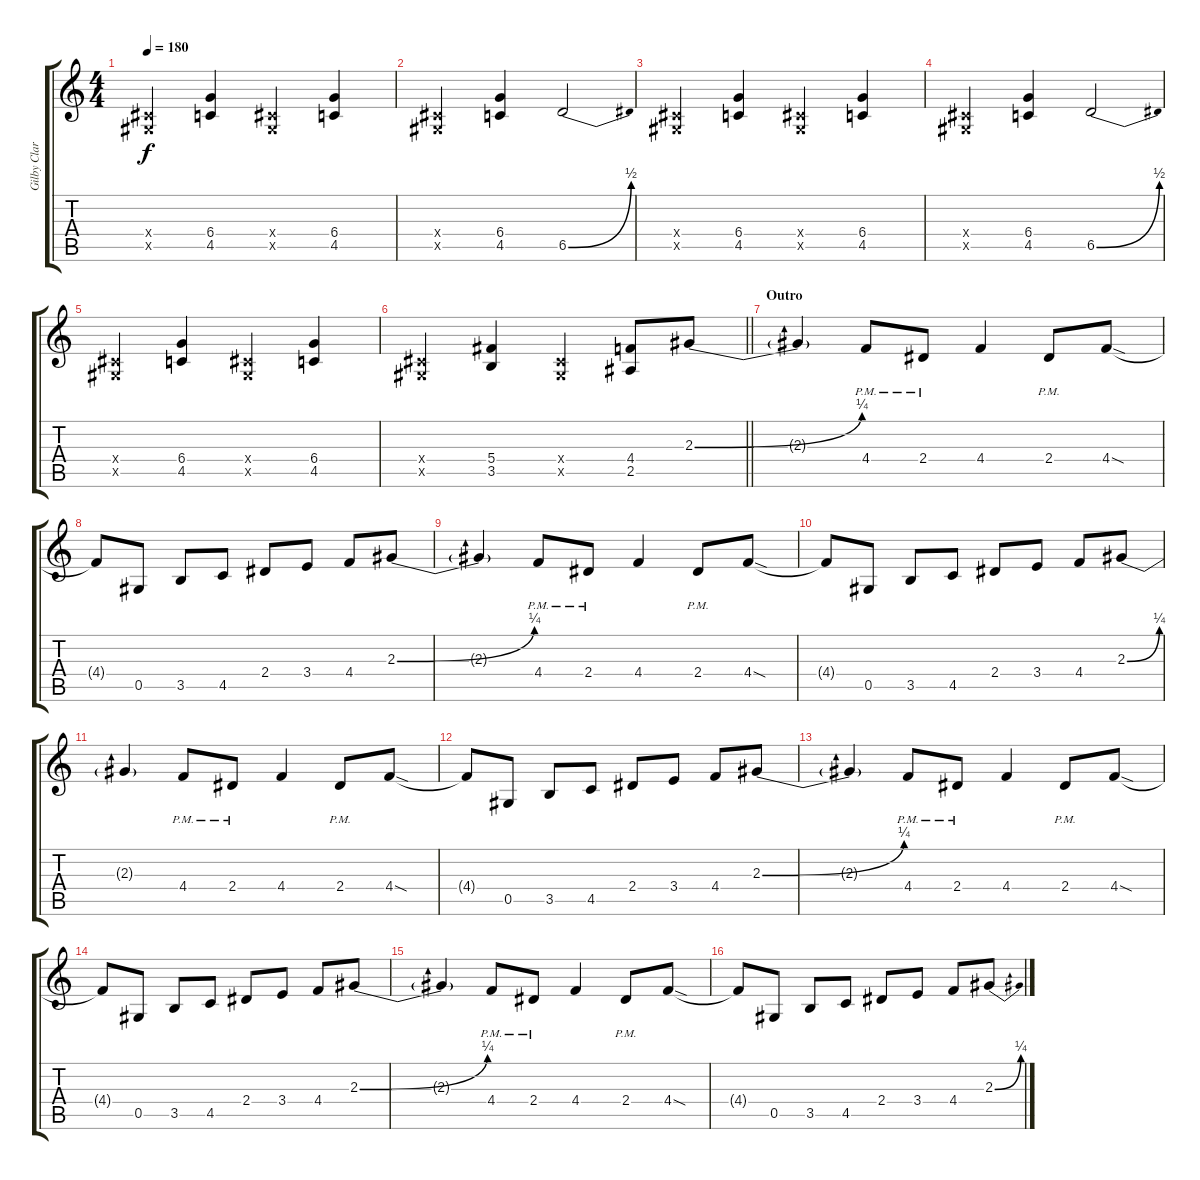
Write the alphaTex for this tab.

\track ("Gilby Clarke" "Gilby Clar") {instrument overdrivenguitar}
\staff {score tabs}
\tuning (Eb4 Bb3 Gb3 Db3 Ab2 Eb2) {hide}
\ts (4 4)
\tempo 180
\clef g2
\ks c
(0.4{x} 0.5{x}).4{dy f} (6.4 4.5).4 (0.4{x} 0.5{x}).4 (6.4 4.5).4 |
(0.4{x} 0.5{x}).4 (6.4 4.5).4 6.5{be (bend 0 0 60 2)}.2 |
(0.4{x} 0.5{x}).4 (6.4 4.5).4 (0.4{x} 0.5{x}).4 (6.4 4.5).4 |
(0.4{x} 0.5{x}).4 (6.4 4.5).4 6.5{be (bend 0 0 60 2)}.2 |
(0.4{x} 0.5{x}).4 (6.4 4.5).4 (0.4{x} 0.5{x}).4 (6.4 4.5).4 |
\barLineRight lightlight
(0.4{x} 0.5{x}).4 (5.4 3.5).4 (0.4{x} 0.5{x}).4 (4.4 2.5).8 2.3{be (bend 0 0 60 1)}.8 |
\section ("" "Outro")
2.3{t}.4 4.4{pm}.8 2.4{pm}.8 4.4.4 2.4{pm}.8 4.4{sod}.8 |
4.4{t}.8 0.5.8 3.5.8 4.5.8 2.4.8 3.4.8 4.4.8 2.3{be (bend 0 0 60 1)}.8 |
2.3{t}.4 4.4{pm}.8 2.4{pm}.8 4.4.4 2.4{pm}.8 4.4{sod}.8 |
4.4{t}.8 0.5.8 3.5.8 4.5.8 2.4.8 3.4.8 4.4.8 2.3{be (bend 0 0 60 1)}.8 |
2.3{t}.4 4.4{pm}.8 2.4{pm}.8 4.4.4 2.4{pm}.8 4.4{sod}.8 |
4.4{t}.8 0.5.8 3.5.8 4.5.8 2.4.8 3.4.8 4.4.8 2.3{be (bend 0 0 60 1)}.8 |
2.3{t}.4 4.4{pm}.8 2.4{pm}.8 4.4.4 2.4{pm}.8 4.4{sod}.8 |
4.4{t}.8 0.5.8 3.5.8 4.5.8 2.4.8 3.4.8 4.4.8 2.3{be (bend 0 0 60 1)}.8 |
2.3{t}.4 4.4{pm}.8 2.4{pm}.8 4.4.4 2.4{pm}.8 4.4{sod}.8 |
4.4{t}.8 0.5.8 3.5.8 4.5.8 2.4.8 3.4.8 4.4.8 2.3{be (bend 0 0 60 1)}.8
